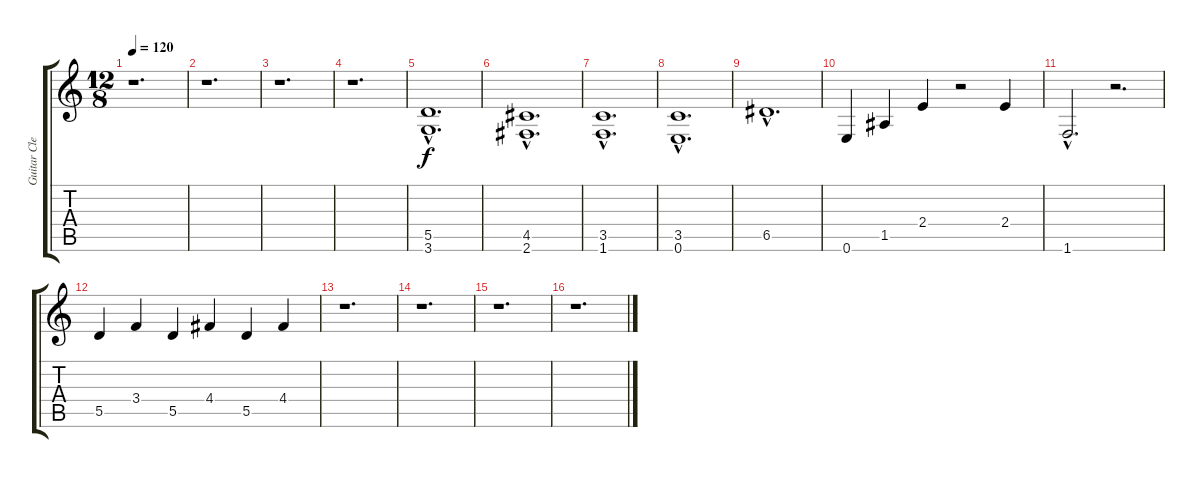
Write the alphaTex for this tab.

\track ("Guitar Clean 1" "Guitar Cle") {instrument electricguitarclean}
\staff {score tabs}
\tuning (E4 B3 G3 D3 A2 E2) {hide}
\ts (12 8)
\tempo 120
\clef g2
\ks c
r.1{d dy f} |
r.1{d} |
r.1{d} |
r.1{d} |
(5.5{hac} 3.6{hac}).1{d} |
(4.5{hac} 2.6{hac}).1{d} |
(3.5{hac} 1.6{hac}).1{d} |
(3.5{hac} 0.6{hac}).1{d} |
6.5{hac}.1{d} |
0.6.4 1.5.4 2.4.4 r.2 2.4.4 |
1.6{hac}.2{d} r.2{d} |
5.5.4 3.4.4 5.5.4 4.4.4 5.5.4 4.4.4 |
r.1{d} |
r.1{d} |
r.1{d} |
r.1{d}
